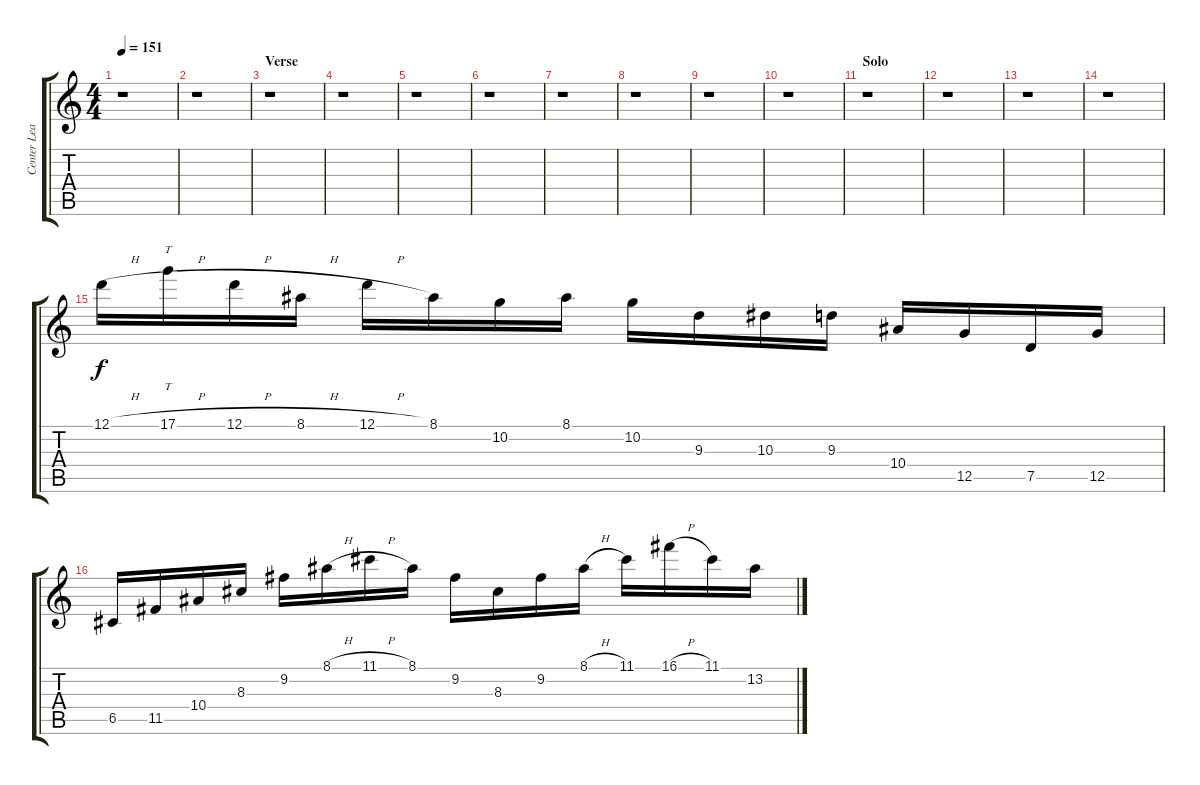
\track ("Center Lead 2" "Center Lea") {instrument overdrivenguitar}
\staff {score tabs}
\tuning (D4 A3 F3 C3 G2 C2) {hide}
\ts (4 4)
\tempo 151
\clef g2
\ks aminor
r.1{dy f} |
r.1 |
\section ("" "Verse")
r.1 |
r.1 |
r.1 |
r.1 |
r.1 |
r.1 |
r.1 |
r.1 |
\section ("" "Solo")
r.1 |
r.1 |
r.1 |
r.1 |
12.1{h}.16 17.1{h}.16{tt} 12.1{h}.16 8.1{h}.16 12.1{h}.16 8.1.16 10.2.16 8.1.16 10.2.16 9.3.16 10.3.16 9.3.16 10.4.16 12.5.16 7.5.16 12.5.16 |
6.5.16 11.5.16 10.4.16 8.3.16 9.2.16 8.1{h}.16 11.1{h}.16 8.1.16 9.2.16 8.3.16 9.2.16 8.1{h}.16 11.1.16 16.1{h}.16 11.1.16 13.2.16
